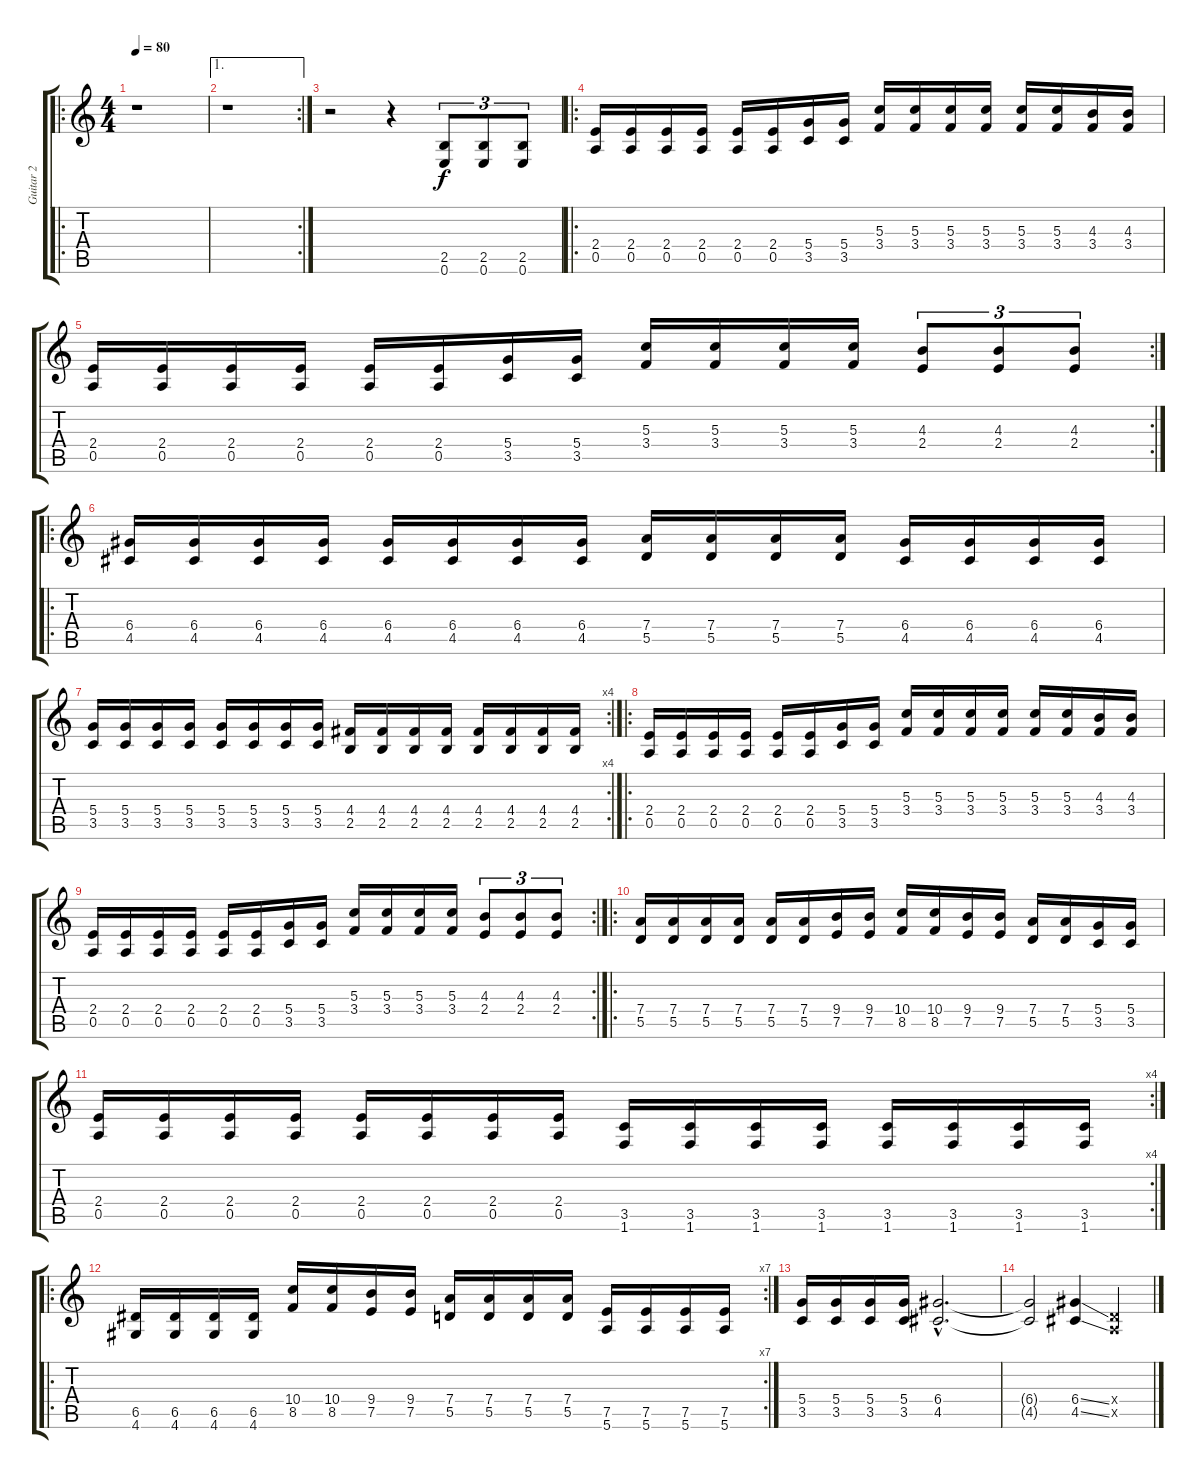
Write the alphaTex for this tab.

\track ("Guitar 2" "Guitar 2") {instrument overdrivenguitar}
\staff {score tabs}
\tuning (E4 B3 G3 D3 A2 E2) {hide}
\ro
\ts (4 4)
\tempo 80
\clef g2
\ks c
r.1{dy f instrument overdrivenguitar} |
\ae 1
\rc 2
r.1 |
r.2 r.4 (2.5 0.6).8{tu (3 2)} (2.5 0.6).8{tu (3 2)} (2.5 0.6).8{tu (3 2)} |
\ro
(2.4 0.5).16 (2.4 0.5).16 (2.4 0.5).16 (2.4 0.5).16 (2.4 0.5).16 (2.4 0.5).16 (5.4 3.5).16 (5.4 3.5).16 (5.3 3.4).16 (5.3 3.4).16 (5.3 3.4).16 (5.3 3.4).16 (5.3 3.4).16 (5.3 3.4).16 (4.3 3.4).16 (4.3 3.4).16 |
\rc 2
(2.4 0.5).16 (2.4 0.5).16 (2.4 0.5).16 (2.4 0.5).16 (2.4 0.5).16 (2.4 0.5).16 (5.4 3.5).16 (5.4 3.5).16 (5.3 3.4).16 (5.3 3.4).16 (5.3 3.4).16 (5.3 3.4).16 (4.3 2.4).8{tu (3 2)} (4.3 2.4).8{tu (3 2)} (4.3 2.4).8{tu (3 2)} |
\ro
(6.4 4.5).16 (6.4 4.5).16 (6.4 4.5).16 (6.4 4.5).16 (6.4 4.5).16 (6.4 4.5).16 (6.4 4.5).16 (6.4 4.5).16 (7.4 5.5).16 (7.4 5.5).16 (7.4 5.5).16 (7.4 5.5).16 (6.4 4.5).16 (6.4 4.5).16 (6.4 4.5).16 (6.4 4.5).16 |
\rc 4
(5.4 3.5).16 (5.4 3.5).16 (5.4 3.5).16 (5.4 3.5).16 (5.4 3.5).16 (5.4 3.5).16 (5.4 3.5).16 (5.4 3.5).16 (4.4 2.5).16 (4.4 2.5).16 (4.4 2.5).16 (4.4 2.5).16 (4.4 2.5).16 (4.4 2.5).16 (4.4 2.5).16 (4.4 2.5).16 |
\ro
(2.4 0.5).16 (2.4 0.5).16 (2.4 0.5).16 (2.4 0.5).16 (2.4 0.5).16 (2.4 0.5).16 (5.4 3.5).16 (5.4 3.5).16 (5.3 3.4).16 (5.3 3.4).16 (5.3 3.4).16 (5.3 3.4).16 (5.3 3.4).16 (5.3 3.4).16 (4.3 3.4).16 (4.3 3.4).16 |
\rc 2
(2.4 0.5).16 (2.4 0.5).16 (2.4 0.5).16 (2.4 0.5).16 (2.4 0.5).16 (2.4 0.5).16 (5.4 3.5).16 (5.4 3.5).16 (5.3 3.4).16 (5.3 3.4).16 (5.3 3.4).16 (5.3 3.4).16 (4.3 2.4).8{tu (3 2)} (4.3 2.4).8{tu (3 2)} (4.3 2.4).8{tu (3 2)} |
\ro
(7.4 5.5).16 (7.4 5.5).16 (7.4 5.5).16 (7.4 5.5).16 (7.4 5.5).16 (7.4 5.5).16 (9.4 7.5).16 (9.4 7.5).16 (10.4 8.5).16 (10.4 8.5).16 (9.4 7.5).16 (9.4 7.5).16 (7.4 5.5).16 (7.4 5.5).16 (5.4 3.5).16 (5.4 3.5).16 |
\rc 4
(2.4 0.5).16 (2.4 0.5).16 (2.4 0.5).16 (2.4 0.5).16 (2.4 0.5).16 (2.4 0.5).16 (2.4 0.5).16 (2.4 0.5).16 (3.5 1.6).16 (3.5 1.6).16 (3.5 1.6).16 (3.5 1.6).16 (3.5 1.6).16 (3.5 1.6).16 (3.5 1.6).16 (3.5 1.6).16 |
\ro
\rc 7
(6.5 4.6).16 (6.5 4.6).16 (6.5 4.6).16 (6.5 4.6).16 (10.4 8.5).16 (10.4 8.5).16 (9.4 7.5).16 (9.4 7.5).16 (7.4 5.5).16 (7.4 5.5).16 (7.4 5.5).16 (7.4 5.5).16 (7.5 5.6).16 (7.5 5.6).16 (7.5 5.6).16 (7.5 5.6).16 |
(5.4 3.5).16 (5.4 3.5).16 (5.4 3.5).16 (5.4 3.5).16 (6.4{hac} 4.5{hac}).2{d volume 7} |
(6.4{t} 4.5{t}).2 (6.4{ss} 4.5{ss}).4 (0.4{x} 0.5{x}).4
